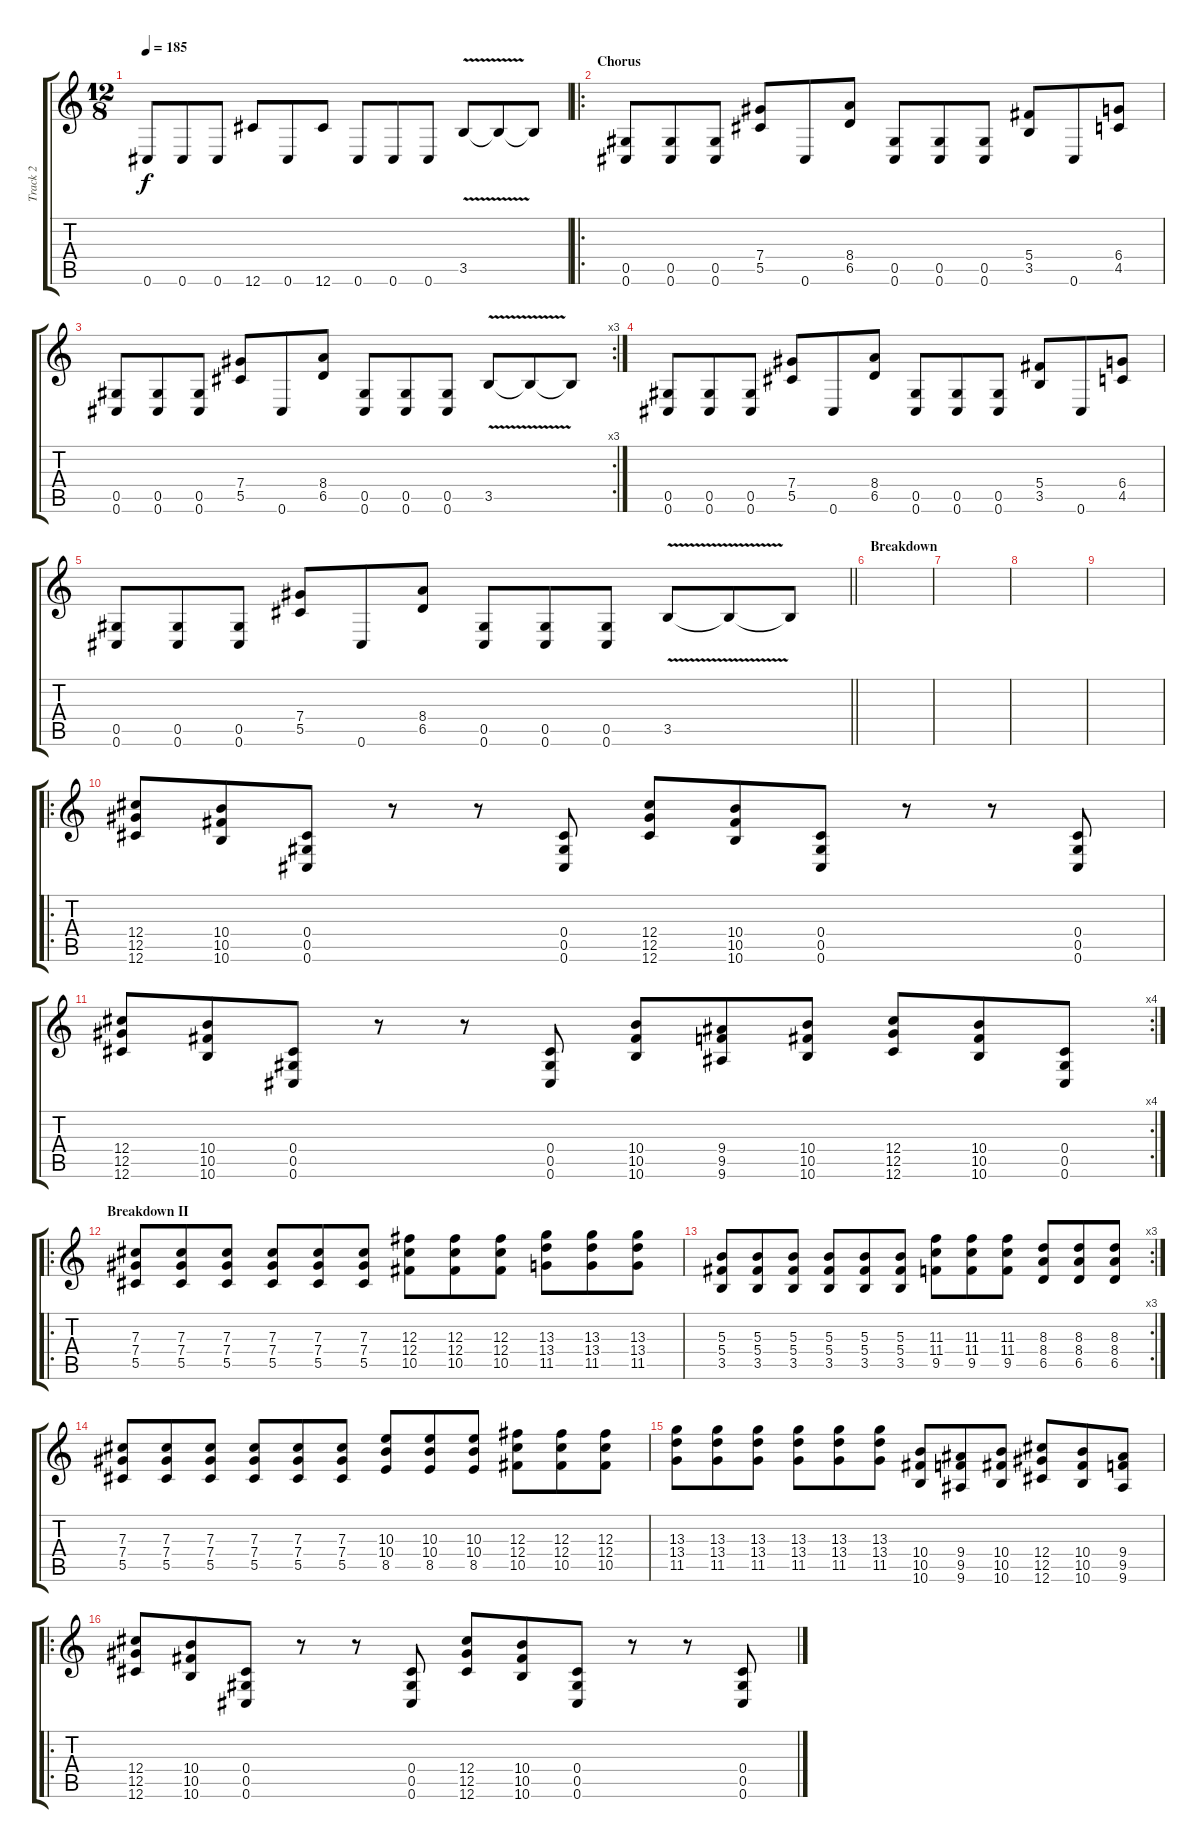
\track ("Track 2" "Track 2") {instrument distortionguitar}
\staff {score tabs}
\tuning (Eb4 Bb3 Gb3 Db3 Ab2 Db2) {hide}
\ts (12 8)
\tempo 185
\clef g2
\ks c
0.6.8{dy f} 0.6.8 0.6.8 12.6.8 0.6.8 12.6.8 0.6.8 0.6.8 0.6.8 3.5{v}.8 3.5{t}.8 3.5{t}.8 |
\ro
\section ("" "Chorus")
(0.5 0.6).8 (0.5 0.6).8 (0.5 0.6).8 (7.4 5.5).8 0.6.8 (8.4 6.5).8 (0.5 0.6).8 (0.5 0.6).8 (0.5 0.6).8 (5.4 3.5).8 0.6.8 (6.4 4.5).8 |
\rc 3
(0.5 0.6).8 (0.5 0.6).8 (0.5 0.6).8 (7.4 5.5).8 0.6.8 (8.4 6.5).8 (0.5 0.6).8 (0.5 0.6).8 (0.5 0.6).8 3.5{v}.8 3.5{t}.8 3.5{t}.8 |
(0.5 0.6).8 (0.5 0.6).8 (0.5 0.6).8 (7.4 5.5).8 0.6.8 (8.4 6.5).8 (0.5 0.6).8 (0.5 0.6).8 (0.5 0.6).8 (5.4 3.5).8 0.6.8 (6.4 4.5).8 |
\barLineRight lightlight
(0.5 0.6).8 (0.5 0.6).8 (0.5 0.6).8 (7.4 5.5).8 0.6.8 (8.4 6.5).8 (0.5 0.6).8 (0.5 0.6).8 (0.5 0.6).8 3.5{v}.8 3.5{t}.8 3.5{t}.8 |
\section ("" "Breakdown")
|
|
|
|
\ro
(12.4 12.5 12.6).8 (10.4 10.5 10.6).8 (0.4 0.5 0.6).8 r.8 r.8 (0.4 0.5 0.6).8 (12.4 12.5 12.6).8 (10.4 10.5 10.6).8 (0.4 0.5 0.6).8 r.8 r.8 (0.4 0.5 0.6).8 |
\rc 4
(12.4 12.5 12.6).8 (10.4 10.5 10.6).8 (0.4 0.5 0.6).8 r.8 r.8 (0.4 0.5 0.6).8 (10.4 10.5 10.6).8 (9.4 9.5 9.6).8 (10.4 10.5 10.6).8 (12.4 12.5 12.6).8 (10.4 10.5 10.6).8 (0.4 0.5 0.6).8 |
\ro
\section ("" "Breakdown II")
(7.3 7.4 5.5).8 (7.3 7.4 5.5).8 (7.3 7.4 5.5).8 (7.3 7.4 5.5).8 (7.3 7.4 5.5).8 (7.3 7.4 5.5).8 (12.3 12.4 10.5).8 (12.3 12.4 10.5).8 (12.3 12.4 10.5).8 (13.3 13.4 11.5).8 (13.3 13.4 11.5).8 (13.3 13.4 11.5).8 |
\rc 3
(5.3 5.4 3.5).8 (5.3 5.4 3.5).8 (5.3 5.4 3.5).8 (5.3 5.4 3.5).8 (5.3 5.4 3.5).8 (5.3 5.4 3.5).8 (11.3 11.4 9.5).8 (11.3 11.4 9.5).8 (11.3 11.4 9.5).8 (8.3 8.4 6.5).8 (8.3 8.4 6.5).8 (8.3 8.4 6.5).8 |
(7.3 7.4 5.5).8 (7.3 7.4 5.5).8 (7.3 7.4 5.5).8 (7.3 7.4 5.5).8 (7.3 7.4 5.5).8 (7.3 7.4 5.5).8 (10.3 10.4 8.5).8 (10.3 10.4 8.5).8 (10.3 10.4 8.5).8 (12.3 12.4 10.5).8 (12.3 12.4 10.5).8 (12.3 12.4 10.5).8 |
(13.3 13.4 11.5).8 (13.3 13.4 11.5).8 (13.3 13.4 11.5).8 (13.3 13.4 11.5).8 (13.3 13.4 11.5).8 (13.3 13.4 11.5).8 (10.4 10.5 10.6).8 (9.4 9.5 9.6).8 (10.4 10.5 10.6).8 (12.4 12.5 12.6).8 (10.4 10.5 10.6).8 (9.4 9.5 9.6).8 |
\ro
(12.4 12.5 12.6).8 (10.4 10.5 10.6).8 (0.4 0.5 0.6).8 r.8 r.8 (0.4 0.5 0.6).8 (12.4 12.5 12.6).8 (10.4 10.5 10.6).8 (0.4 0.5 0.6).8 r.8 r.8 (0.4 0.5 0.6).8
